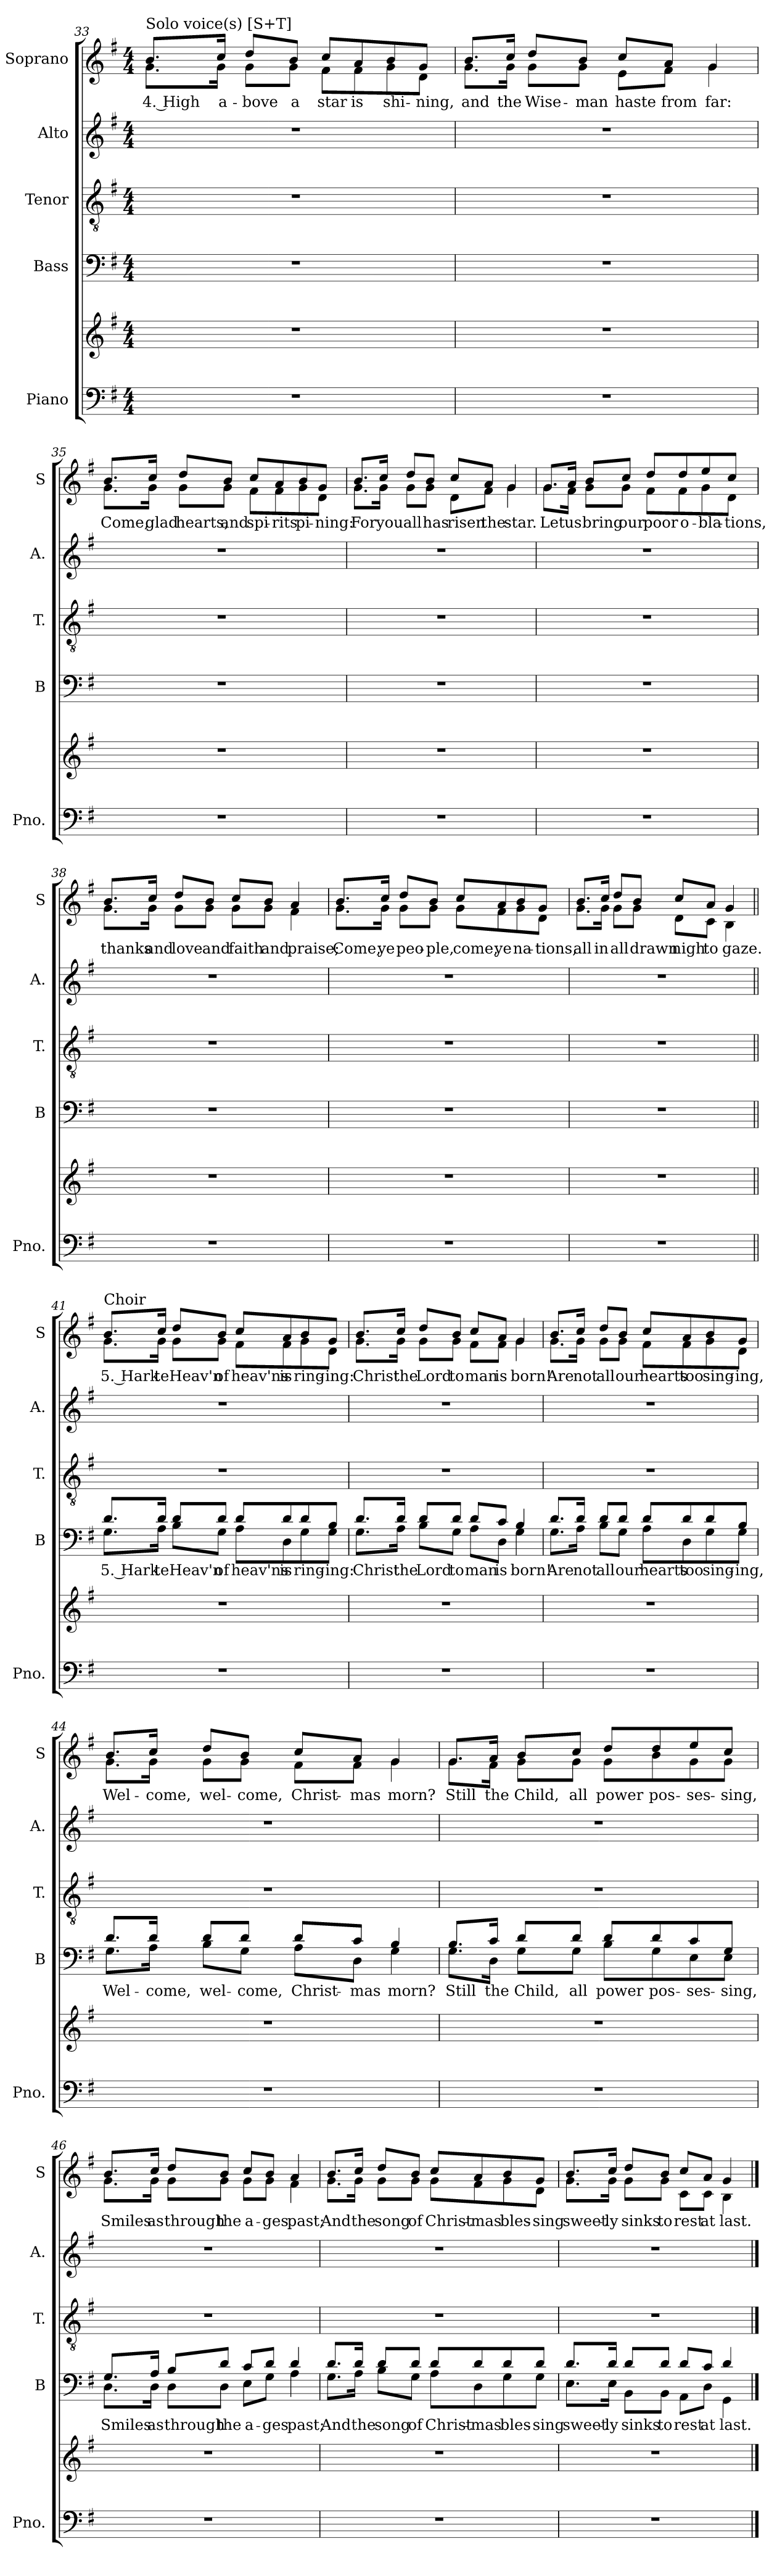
**kern	**kern	**kern	**text	**kern	**kern	**kern	**text
*part5	*part5	*part4	*part4	*part3	*part2	*part1	*part1
*staff6	*staff5	*staff4	*staff4	*staff3	*staff2	*staff1	*staff1
*I"Piano	*	*I"Bass	*	*I"Tenor	*I"Alto	*I"Soprano	*
*I'Pno.	*	*I'B	*	*I'T.	*I'A.	*I'S	*
!!LO:LB:g=z
*clefF4	*clefG2	*clefF4	*	*clefGv2	*clefG2	*clefG2	*
*k[f#]	*k[f#]	*k[f#]	*	*k[f#]	*k[f#]	*k[f#]	*
*M4/4	*M4/4	*M4/4	*	*M4/4	*M4/4	*M4/4	*
=33	=33	=33	=33	=33	=33	=33	=33
*	*	*	*	*	*	*^	*
!	!	!	!	!	!	!LO:TX:a:t=Solo voice(s) [S+T]	!	!
1r	1r	1r	.	1r	1r	8.b/L	8.g\L	4. High
.	.	.	.	.	.	16cc/Jk	16g\Jk	a-
.	.	.	.	.	.	8dd/L	8g\L	-bove
.	.	.	.	.	.	8b/J	8g\J	a
.	.	.	.	.	.	8cc/L	8f#\L	star
.	.	.	.	.	.	8a/	8f#\	is
.	.	.	.	.	.	8b/	8g\	shi-
.	.	.	.	.	.	8g/J	8d\J	-ning,
=34	=34	=34	=34	=34	=34	=34	=34	=34
1r	1r	1r	.	1r	1r	8.b/L	8.g\L	and
.	.	.	.	.	.	16cc/Jk	16g\Jk	the
.	.	.	.	.	.	8dd/L	8g\L	Wise-
.	.	.	.	.	.	8b/J	8g\J	-man
.	.	.	.	.	.	8cc/L	8e\L	haste
.	.	.	.	.	.	8a/J	8f#\J	from
.	.	.	.	.	.	4g/	4g\	far:
!!LO:LB:g=z	!!
=35	=35	=35	=35	=35	=35	=35	=35	=35
1r	1r	1r	.	1r	1r	8.b/L	8.g\L	Come,
.	.	.	.	.	.	16cc/Jk	16g\Jk	glad
.	.	.	.	.	.	8dd/L	8g\L	hearts,
.	.	.	.	.	.	8b/J	8g\J	and
.	.	.	.	.	.	8cc/L	8f#\L	spi-
.	.	.	.	.	.	8a/	8f#\	-rits
.	.	.	.	.	.	8b/	8g\	pi-
.	.	.	.	.	.	8g/J	8d\J	-ning:
=36	=36	=36	=36	=36	=36	=36	=36	=36
1r	1r	1r	.	1r	1r	8.b/L	8.g\L	For
.	.	.	.	.	.	16cc/Jk	16g\Jk	you
.	.	.	.	.	.	8dd/L	8g\L	all
.	.	.	.	.	.	8b/J	8g\J	has
.	.	.	.	.	.	8cc/L	8d\L	risen
.	.	.	.	.	.	8a/J	8f#\J	the
.	.	.	.	.	.	4g/	4g\	star.
!!LO:LB:g=z	!!
=37	=37	=37	=37	=37	=37	=37	=37	=37
1r	1r	1r	.	1r	1r	8.g/L	8.g\L	Let
.	.	.	.	.	.	16a/Jk	16f#\Jk	us
.	.	.	.	.	.	8b/L	8g\L	bring
.	.	.	.	.	.	8cc/J	8g\J	our
.	.	.	.	.	.	8dd/L	8f#\L	poor
.	.	.	.	.	.	8dd/	8f#\	o-
.	.	.	.	.	.	8ee/	8g\	-bla-
.	.	.	.	.	.	8cc/J	8d\J	-tions,
!!LO:LB:g=z	!!
=38	=38	=38	=38	=38	=38	=38	=38	=38
1r	1r	1r	.	1r	1r	8.b/L	8.g\L	thanks
.	.	.	.	.	.	16cc/Jk	16g\Jk	and
.	.	.	.	.	.	8dd/L	8g\L	love
.	.	.	.	.	.	8b/J	8g\J	and
.	.	.	.	.	.	8cc/L	8g\L	faith
.	.	.	.	.	.	8b/J	8g\J	and
.	.	.	.	.	.	4a/	4f#\	praise;
!!LO:LB:g=z	!!
=39	=39	=39	=39	=39	=39	=39	=39	=39
1r	1r	1r	.	1r	1r	8.b/L	8.g\L	Come,
.	.	.	.	.	.	16cc/Jk	16g\Jk	ye
.	.	.	.	.	.	8dd/L	8g\L	peo-
.	.	.	.	.	.	8b/J	8g\J	-ple,
.	.	.	.	.	.	8cc/L	8g\L	come,
.	.	.	.	.	.	8a/	8f#\	ye
.	.	.	.	.	.	8b/	8g\	na-
.	.	.	.	.	.	8g/J	8d\J	-tions,
=40	=40	=40	=40	=40	=40	=40	=40	=40
1r	1r	1r	.	1r	1r	8.b/L	8.g\L	all
.	.	.	.	.	.	16cc/Jk	16g\Jk	in
.	.	.	.	.	.	8dd/L	8g\L	all
.	.	.	.	.	.	8b/J	8g\J	drawn
.	.	.	.	.	.	8cc/L	8d\L	nigh
.	.	.	.	.	.	8a/J	8c\J	to
.	.	.	.	.	.	4gZ/	4B\	gaze.
!!LO:PB:g=z	!!
=41||	=41||	=41||	=41||	=41||	=41||	=41||	=41||	=41||
*	*	*^	*	*	*	*	*	*
!	!	!	!	!	!	!	!LO:TX:a:t=Choir	!	!
1r	1r	8.d/L	8.G\L	5. Hark	1r	1r	8.b/L	8.g\L	5. Hark
.	.	16d/Jk	16A\Jk	te	.	.	16cc/Jk	16g\Jk	te
.	.	8d/L	8B\L	Heav'n	.	.	8dd/L	8g\L	Heav'n
.	.	8d/J	8G\J	of	.	.	8b/J	8g\J	of
.	.	8d/L	8A\L	heav'ns	.	.	8cc/L	8f#\L	heav'ns
.	.	8d/	8D\	is	.	.	8a/	8f#\	is
.	.	8d/	8G\	ring-	.	.	8b/	8g\	ring-
.	.	8B/J	8G\J	-ing:	.	.	8g/J	8d\J	-ing:
!!LO:LB:g=z	!!
=42	=42	=42	=42	=42	=42	=42	=42	=42	=42
1r	1r	8.d/L	8.G\L	Christ	1r	1r	8.b/L	8.g\L	Christ
.	.	16d/Jk	16A\Jk	the	.	.	16cc/Jk	16g\Jk	the
.	.	8d/L	8B\L	Lord	.	.	8dd/L	8g\L	Lord
.	.	8d/J	8G\J	to	.	.	8b/J	8g\J	to
.	.	8d/L	8A\L	man	.	.	8cc/L	8f#\L	man
.	.	8c/J	8D\J	is	.	.	8a/J	8f#\J	is
.	.	4B/	4G\	born!	.	.	4g/	4g\	born!
=43	=43	=43	=43	=43	=43	=43	=43	=43	=43
1r	1r	8.d/L	8.G\L	Are	1r	1r	8.b/L	8.g\L	Are
.	.	16d/Jk	16A\Jk	not	.	.	16cc/Jk	16g\Jk	not
.	.	8d/L	8B\L	all	.	.	8dd/L	8g\L	all
.	.	8d/J	8G\J	our	.	.	8b/J	8g\J	our
.	.	8d/L	8A\L	hearts	.	.	8cc/L	8f#\L	hearts
.	.	8d/	8D\	too	.	.	8a/	8f#\	too
.	.	8d/	8G\	sing-	.	.	8b/	8g\	sing-
.	.	8B/J	8G\J	-ing,	.	.	8g/J	8d\J	-ing,
!!LO:LB:g=z	!!
=44	=44	=44	=44	=44	=44	=44	=44	=44	=44
1r	1r	8.d/L	8.G\L	Wel-	1r	1r	8.b/L	8.g\L	Wel-
.	.	16d/Jk	16A\Jk	-come,	.	.	16cc/Jk	16g\Jk	-come,
.	.	8d/L	8B\L	wel-	.	.	8dd/L	8g\L	wel-
.	.	8d/J	8G\J	-come,	.	.	8b/J	8g\J	-come,
.	.	8d/L	8A\L	Christ-	.	.	8cc/L	8f#\L	Christ-
.	.	8c/J	8D\J	-mas	.	.	8a/J	8f#\J	-mas
.	.	4B/	4G\	morn?	.	.	4g/	4g\	morn?
!!LO:LB:g=z	!!
=45	=45	=45	=45	=45	=45	=45	=45	=45	=45
1r	1r	8.B/L	8.G\L	Still	1r	1r	8.g/L	8.g\L	Still
.	.	16c/Jk	16D\Jk	the	.	.	16a/Jk	16f#\Jk	the
.	.	8d/L	8G\L	Child,	.	.	8b/L	8g\L	Child,
.	.	8d/J	8G\J	all	.	.	8cc/J	8g\J	all
.	.	8d/L	8B\L	power	.	.	8dd/L	8g\L	power
.	.	8d/	8G\	pos-	.	.	8dd/	8b\	pos-
.	.	8c/	8E\	-ses-	.	.	8ee/	8g\	-ses-
.	.	8G/J	8E\J	-sing,	.	.	8cc/J	8g\J	-sing,
!!LO:PB:g=z	!!
=46	=46	=46	=46	=46	=46	=46	=46	=46	=46
1r	1r	8.G/L	8.D\L	Smiles	1r	1r	8.b/L	8.g\L	Smiles
.	.	16A/Jk	16D\Jk	as	.	.	16cc/Jk	16g\Jk	as
.	.	8B/L	8D\L	through	.	.	8dd/L	8g\L	through
.	.	8d/J	8D\J	the	.	.	8b/J	8g\J	the
.	.	8c/L	8E\L	a-	.	.	8cc/L	8g\L	a-
.	.	8d/J	8G\J	-ges	.	.	8b/J	8g\J	-ges
.	.	4d/	4A\	past;	.	.	4a/	4f#\	past;
!!LO:LB:g=z	!!
=47	=47	=47	=47	=47	=47	=47	=47	=47	=47
1r	1r	8.d/L	8.G\L	And	1r	1r	8.b/L	8.g\L	And
.	.	16d/Jk	16A\Jk	the	.	.	16cc/Jk	16g\Jk	the
.	.	8d/L	8B\L	song	.	.	8dd/L	8g\L	song
.	.	8d/J	8G\J	of	.	.	8b/J	8g\J	of
.	.	8d/L	8A\L	Christ-	.	.	8cc/L	8g\L	Christ-
.	.	8d/	8D\	-mas	.	.	8a/	8f#\	-mas
.	.	8d/	8G\	bles-	.	.	8b/	8g\	bles-
.	.	8d/J	8G\J	-sing	.	.	8g/J	8d\J	-sing
=48	=48	=48	=48	=48	=48	=48	=48	=48	=48
1r	1r	8.d/L	8.E\L	sweet-	1r	1r	8.b/L	8.g\L	sweet-
.	.	16d/Jk	16E\Jk	-ly	.	.	16cc/Jk	16g\Jk	-ly
.	.	8d/L	8BB\L	sinks	.	.	8dd/L	8g\L	sinks
.	.	8d/J	8BB\J	to	.	.	8b/J	8g\J	to
.	.	8d/L	8AA\L	rest	.	.	8cc/L	8c\L	rest
.	.	8c/J	8D\J	at	.	.	8a/J	8c\J	at
.	.	4d/	4GG\	last.	.	.	4g/	4B\	last.
*	*	*v	*v	*	*	*	*v	*v	*
==	==	==	==	==	==	==	==
*-	*-	*-	*-	*-	*-	*-	*-
